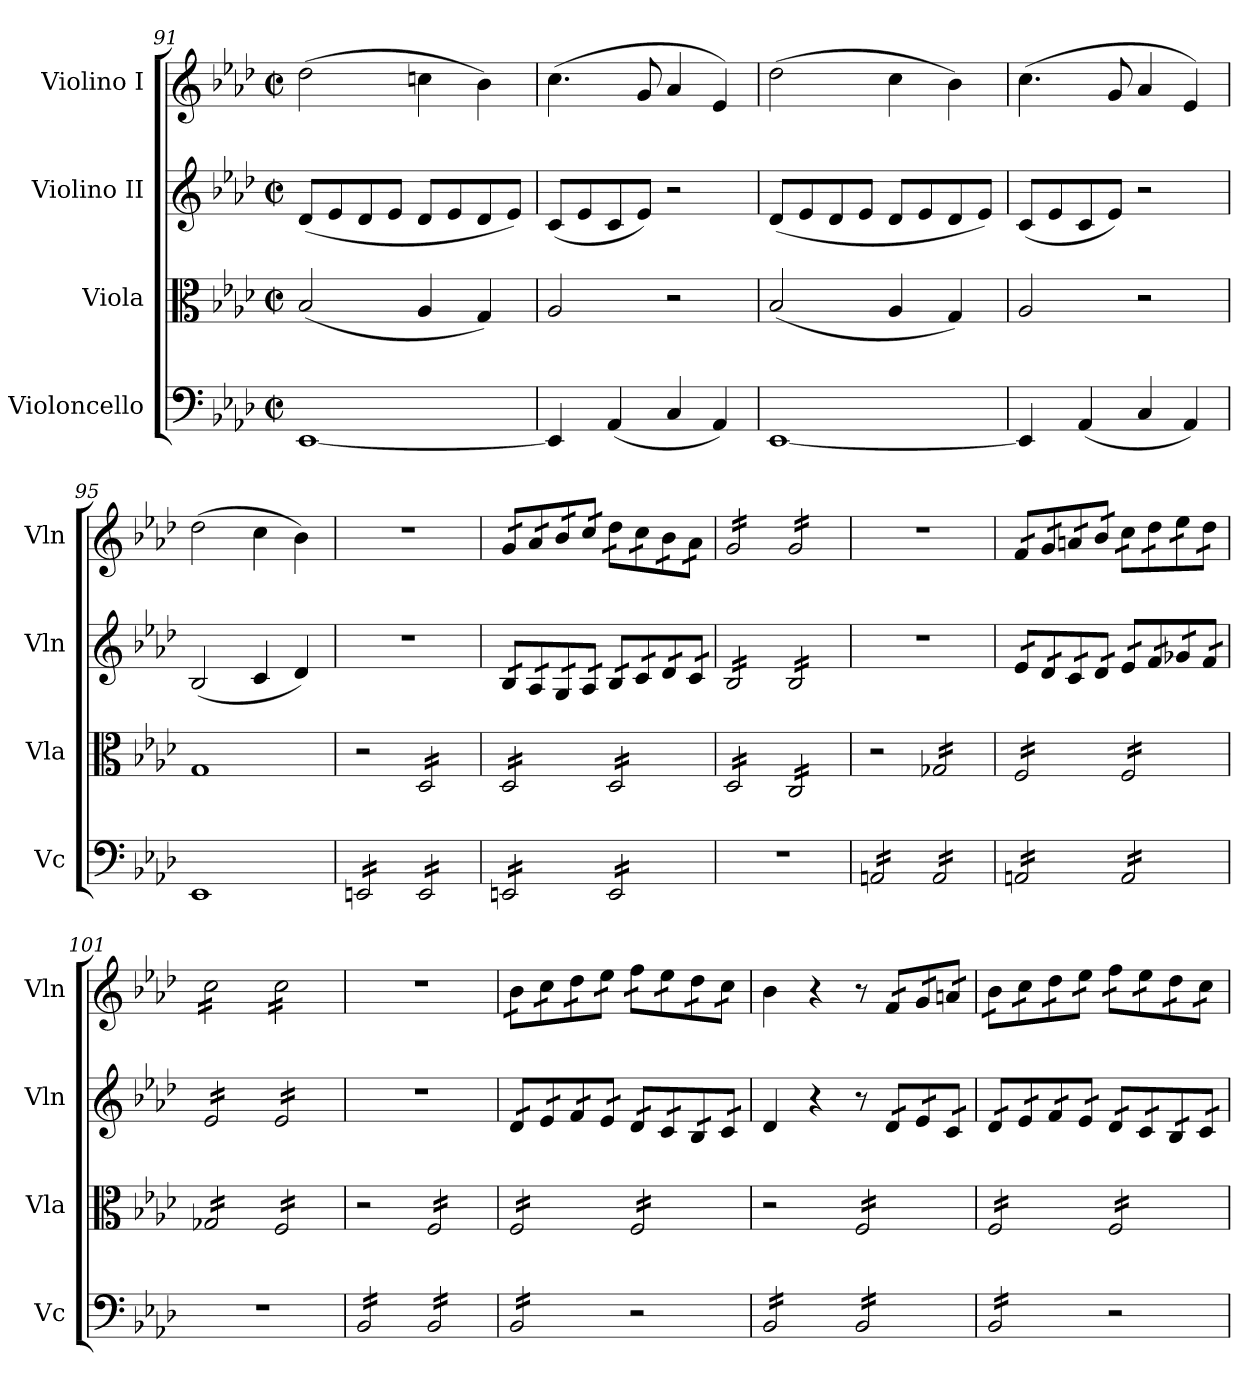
**kern	**kern	**kern	**kern
*part4	*part3	*part2	*part1
*staff4	*staff3	*staff2	*staff1
*I"Violoncello	*I"Viola	*I"Violino II	*I"Violino I
*I'Vc	*I'Vla	*I'Vln	*I'Vln
*clefF4	*clefC3	*clefG2	*clefG2
*k[b-e-a-d-]	*k[b-e-a-d-]	*k[b-e-a-d-]	*k[b-e-a-d-]
*M2/2	*M2/2	*M2/2	*M2/2
*met(c|)	*met(c|)	*met(c|)	*met(c|)
=91	=91	=91	=91
[1EE-	(2B-/	(8d-/L	(2dd-\
.	.	8e-/	.
.	.	8d-/	.
.	.	8e-/J	.
.	4A-/	8d-/L	4ccn\
.	.	8e-/	.
.	4G/)	8d-/	4b-\)
.	.	8e-/J)	.
=92	=92	=92	=92
4EE-/]	2A-/	(8c/L	(4.cc\
.	.	8e-/	.
(4AA-/	.	8c/	.
.	.	8e-/J)	8g/
4C/	2r	2r	4a-/
4AA-/)	.	.	4e-/)
=93	=93	=93	=93
[1EE-	(2B-/	(8d-/L	(2dd-\
.	.	8e-/	.
.	.	8d-/	.
.	.	8e-/J	.
.	4A-/	8d-/L	4cc\
.	.	8e-/	.
.	4G/)	8d-/	4b-\)
.	.	8e-/J)	.
=94	=94	=94	=94
4EE-/]	2A-/	(8c/L	(4.cc\
.	.	8e-/	.
(4AA-/	.	8c/	.
.	.	8e-/J)	8g/
4C/	2r	2r	4a-/
4AA-/)	.	.	4e-/)
=95	=95	=95	=95
1EE-	1G	(2B-/	(2dd-\
.	.	4c/	4cc\
.	.	4d-/)	4b-\)
!!LO:LB:g=z
=96	=96	=96	=96
*tremolo	*	*	*
16EEn/LL	2r	1r	1r
16EEn/	.	.	.
16EEn/	.	.	.
16EEn/	.	.	.
16EEn/	.	.	.
16EEn/	.	.	.
16EEn/	.	.	.
16EEn/JJ	.	.	.
*	*tremolo	*	*
16EE/LL	16D-/LL	.	.
16EE/	16D-/	.	.
16EE/	16D-/	.	.
16EE/	16D-/	.	.
16EE/	16D-/	.	.
16EE/	16D-/	.	.
16EE/	16D-/	.	.
16EE/JJ	16D-/JJ	.	.
=97	=97	=97	=97
*	*	*tremolo	*
*	*	*	*tremolo
16EEn/LL	16D-/LL	16B-/LL	16g/LL
16EEn/	16D-/	16B-/	16g/
16EEn/	16D-/	16A-/	16a-/
16EEn/	16D-/	16A-/	16a-/
16EEn/	16D-/	16G/	16b-/
16EEn/	16D-/	16G/	16b-/
16EEn/	16D-/	16A-/	16cc/
16EEn/JJ	16D-/JJ	16A-/JJ	16cc/JJ
16EE/LL	16D-/LL	16B-/LL	16dd-\LL
16EE/	16D-/	16B-/	16dd-\
16EE/	16D-/	16c/	16cc\
16EE/	16D-/	16c/	16cc\
16EE/	16D-/	16d-/	16b-\
16EE/	16D-/	16d-/	16b-\
16EE/	16D-/	16c/	16a-\
16EE/JJ	16D-/JJ	16c/JJ	16a-\JJ
=98	=98	=98	=98
1r	16D-/LL	16B-/LL	16g/LL
.	16D-/	16B-/	16g/
.	16D-/	16B-/	16g/
.	16D-/	16B-/	16g/
.	16D-/	16B-/	16g/
.	16D-/	16B-/	16g/
.	16D-/	16B-/	16g/
.	16D-/JJ	16B-/JJ	16g/JJ
.	16C/LL	16B-/LL	16g/LL
.	16C/	16B-/	16g/
.	16C/	16B-/	16g/
.	16C/	16B-/	16g/
.	16C/	16B-/	16g/
.	16C/	16B-/	16g/
.	16C/	16B-/	16g/
.	16C/JJ	16B-/JJ	16g/JJ
=99	=99	=99	=99
16AAn/LL	2r	1r	1r
16AAn/	.	.	.
16AAn/	.	.	.
16AAn/	.	.	.
16AAn/	.	.	.
16AAn/	.	.	.
16AAn/	.	.	.
16AAn/JJ	.	.	.
16AA/LL	16G-X/LL	.	.
16AA/	16G-X/	.	.
16AA/	16G-X/	.	.
16AA/	16G-X/	.	.
16AA/	16G-X/	.	.
16AA/	16G-X/	.	.
16AA/	16G-X/	.	.
16AA/JJ	16G-X/JJ	.	.
=100	=100	=100	=100
16AAn/LL	16F/LL	16e-/LL	16f/LL
16AAn/	16F/	16e-/	16f/
16AAn/	16F/	16d-/	16g/
16AAn/	16F/	16d-/	16g/
16AAn/	16F/	16c/	16an/
16AAn/	16F/	16c/	16an/
16AAn/	16F/	16d-/	16b-/
16AAn/JJ	16F/JJ	16d-/JJ	16b-/JJ
16AA/LL	16F/LL	16e-/LL	16cc\LL
16AA/	16F/	16e-/	16cc\
16AA/	16F/	16f/	16dd-\
16AA/	16F/	16f/	16dd-\
16AA/	16F/	16g-X/	16ee-\
16AA/	16F/	16g-X/	16ee-\
16AA/	16F/	16f/	16dd-\
16AA/JJ	16F/JJ	16f/JJ	16dd-\JJ
=101	=101	=101	=101
1r	16G-X/LL	16e-/LL	16cc\LL
.	16G-X/	16e-/	16cc\
.	16G-X/	16e-/	16cc\
.	16G-X/	16e-/	16cc\
.	16G-X/	16e-/	16cc\
.	16G-X/	16e-/	16cc\
.	16G-X/	16e-/	16cc\
.	16G-X/JJ	16e-/JJ	16cc\JJ
.	16F/LL	16e-/LL	16cc\LL
.	16F/	16e-/	16cc\
.	16F/	16e-/	16cc\
.	16F/	16e-/	16cc\
.	16F/	16e-/	16cc\
.	16F/	16e-/	16cc\
.	16F/	16e-/	16cc\
.	16F/JJ	16e-/JJ	16cc\JJ
=102	=102	=102	=102
16BB-/LL	2r	1r	1r
16BB-/	.	.	.
16BB-/	.	.	.
16BB-/	.	.	.
16BB-/	.	.	.
16BB-/	.	.	.
16BB-/	.	.	.
16BB-/JJ	.	.	.
16BB-/LL	16F/LL	.	.
16BB-/	16F/	.	.
16BB-/	16F/	.	.
16BB-/	16F/	.	.
16BB-/	16F/	.	.
16BB-/	16F/	.	.
16BB-/	16F/	.	.
16BB-/JJ	16F/JJ	.	.
=103	=103	=103	=103
16BB-/LL	16F/LL	16d-/LL	16b-\LL
16BB-/	16F/	16d-/	16b-\
16BB-/	16F/	16e-/	16cc\
16BB-/	16F/	16e-/	16cc\
16BB-/	16F/	16f/	16dd-\
16BB-/	16F/	16f/	16dd-\
16BB-/	16F/	16e-/	16ee-\
16BB-/JJ	16F/JJ	16e-/JJ	16ee-\JJ
2r	16F/LL	16d-/LL	16ff\LL
.	16F/	16d-/	16ff\
.	16F/	16c/	16ee-\
.	16F/	16c/	16ee-\
.	16F/	16B-/	16dd-\
.	16F/	16B-/	16dd-\
.	16F/	16c/	16cc\
.	16F/JJ	16c/JJ	16cc\JJ
*	*	*	*Xtremolo
*	*	*Xtremolo	*
=104	=104	=104	=104
16BB-/LL	2r	4d-/	4b-\
16BB-/	.	.	.
16BB-/	.	.	.
16BB-/	.	.	.
16BB-/	.	4r	4r
16BB-/	.	.	.
16BB-/	.	.	.
16BB-/JJ	.	.	.
16BB-/LL	16F/LL	8r	8r
16BB-/	16F/	.	.
*	*	*tremolo	*
*	*	*	*tremolo
16BB-/	16F/	16d-/LL	16f/LL
16BB-/	16F/	16d-/	16f/
16BB-/	16F/	16e-/	16g/
16BB-/	16F/	16e-/	16g/
16BB-/	16F/	16c/	16an/
16BB-/JJ	16F/JJ	16c/JJ	16an/JJ
=105	=105	=105	=105
16BB-/LL	16F/LL	16d-/LL	16b-\LL
16BB-/	16F/	16d-/	16b-\
16BB-/	16F/	16e-/	16cc\
16BB-/	16F/	16e-/	16cc\
16BB-/	16F/	16f/	16dd-\
16BB-/	16F/	16f/	16dd-\
16BB-/	16F/	16e-/	16ee-\
16BB-/JJ	16F/JJ	16e-/JJ	16ee-\JJ
*Xtremolo	*	*	*
2r	16F/LL	16d-/LL	16ff\LL
.	16F/	16d-/	16ff\
.	16F/	16c/	16ee-\
.	16F/	16c/	16ee-\
.	16F/	16B-/	16dd-\
.	16F/	16B-/	16dd-\
.	16F/	16c/	16cc\
.	16F/JJ	16c/JJ	16cc\JJ
*	*	*	*Xtremolo
*	*	*Xtremolo	*
*	*Xtremolo	*	*
=	=	=	=
*-	*-	*-	*-
